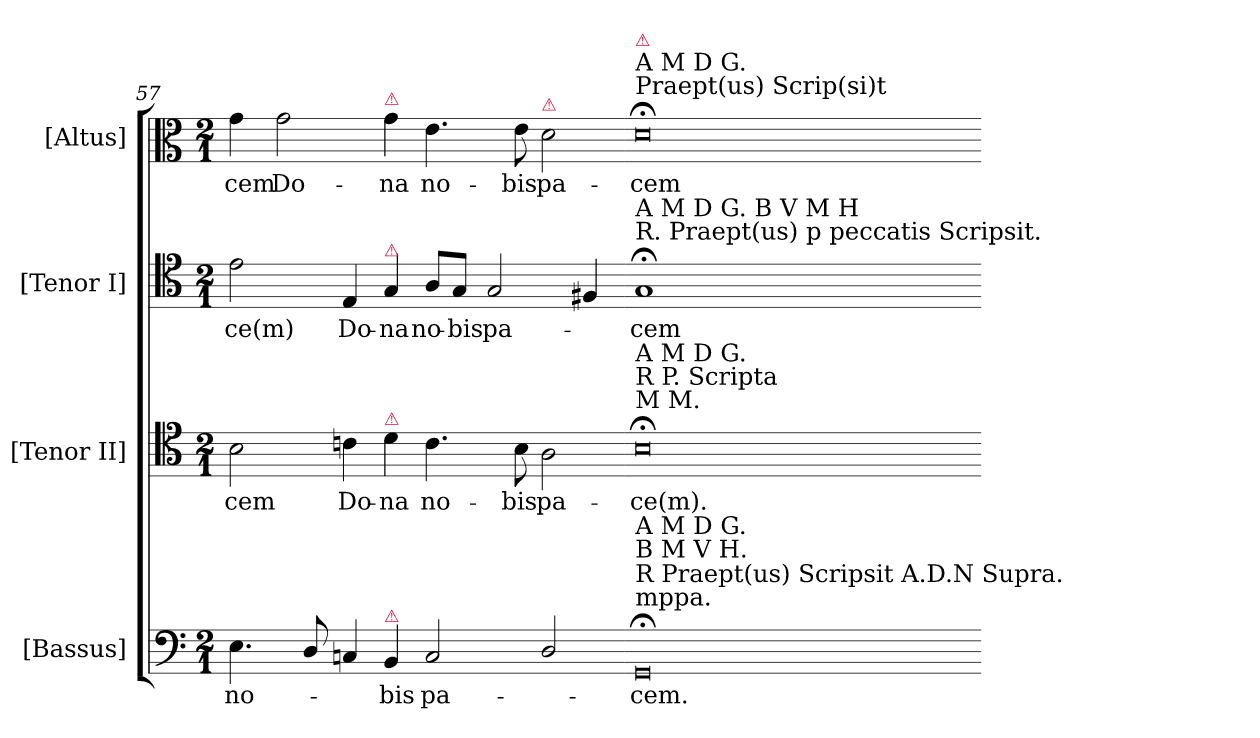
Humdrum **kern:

**kern	**text	**kern	**text	**kern	**text	**kern	**text
*part4	*part4	*part3	*part3	*part2	*part2	*part1	*part1
*staff4	*staff4	*staff3	*staff3	*staff2	*staff2	*staff1	*staff1
*I"[Bassus]	*	*I"[Tenor II]	*	*I"[Tenor I]	*	*I"[Altus]	*
*I'[B]	*	*I'[T II]	*	*I'[T I]	*	*I'[A]	*
*clefF4	*	*clefC4	*	*clefC4	*	*clefC3	*
*k[]	*	*k[]	*	*k[]	*	*k[]	*
*M2/1	*	*M2/1	*	*M2/1	*	*M2/1	*
=57	=57	=57	=57	=57	=57	=57	=57
!	!	!	!LO:LY:i	!	!	!	!LO:LY:i
4.E\	no-	2B\	-cem	2e\	-ce(m)	4g\	-cem
!	!	!	!	!	!	!	!LO:LY:i
.	.	.	.	.	.	2g\	Do-
8D/	.	.	.	.	.	.	.
!	!	!	!	!	!LO:LY:i	!	!
4Cn/	.	4cn\	Do-	4E/	Do-	.	.
!	!	!	!	!	!	!LO:TX:a:color=crimson:t=⚠	!
!	!	!	!	!LO:TX:a:color=crimson:t=⚠	!	!	!
!	!	!LO:TX:a:color=crimson:t=⚠	!	!	!	!	!
!LO:TX:a:color=crimson:t=⚠	!	!	!	!	!	!	!
!	!	!	!	!	!LO:LY:i	!	!LO:LY:i
4BB/	-bis	4d\	-na	4G/	-na	4g\	-na
!	!	!	!	!	!LO:LY:i	!	!LO:LY:i
2C/	pa-	4.c\	no-	8A/L	no-	4.e\	no-
!	!	!	!	!	!LO:LY:i	!	!
.	.	.	.	8G/J	-bis	.	.
!	!	!	!	!	!LO:LY:i	!	!
.	.	.	.	2G/	pa-	.	.
!	!	!	!	!	!	!	!LO:LY:i
.	.	8B\	-bis	.	.	8e\	-bis
!	!	!	!	!	!	!LO:TX:a:color=crimson:t=⚠	!
!	!	!	!	!	!	!	!LO:LY:i
2D/	.	2A\	pa-	.	.	2d\	pa-
.	.	.	.	4F#X/	.	.	.
=58-	=58-	=58-	=58-	=58-	=58-	=58-	=58-
!	!	!	!	!	!	!LO:TX:a:t=A M D G.\nPraept(us) Scrip(si)t	!
!	!	!	!	!	!	!LO:TX:a:color=crimson:t=⚠	!
!	!	!	!	!LO:TX:a:t=A M D G. B V M H\nR. Praept(us) p peccatis Scripsit.	!	!	!
!	!	!LO:TX:a:t=A M D G.\nR P. Scripta\nM M.	!	!	!	!	!
!LO:TX:a:t=R Praept(us) Scripsit A.D.N Supra.\nmppa.	!	!	!	!	!	!	!
!LO:TX:a:t=A M D G.\nB M V H.	!	!	!	!	!	!	!
!	!	!	!	!LO:N:vis=1	!LO:LY:i	!	!LO:LY:i
0GG;</	-cem.	0B;<\	-ce(m).	0G;</	-cem	0d;\	-cem
=-	=-	=-	=-	=-	=-	=-	=-
*-	*-	*-	*-	*-	*-	*-	*-
